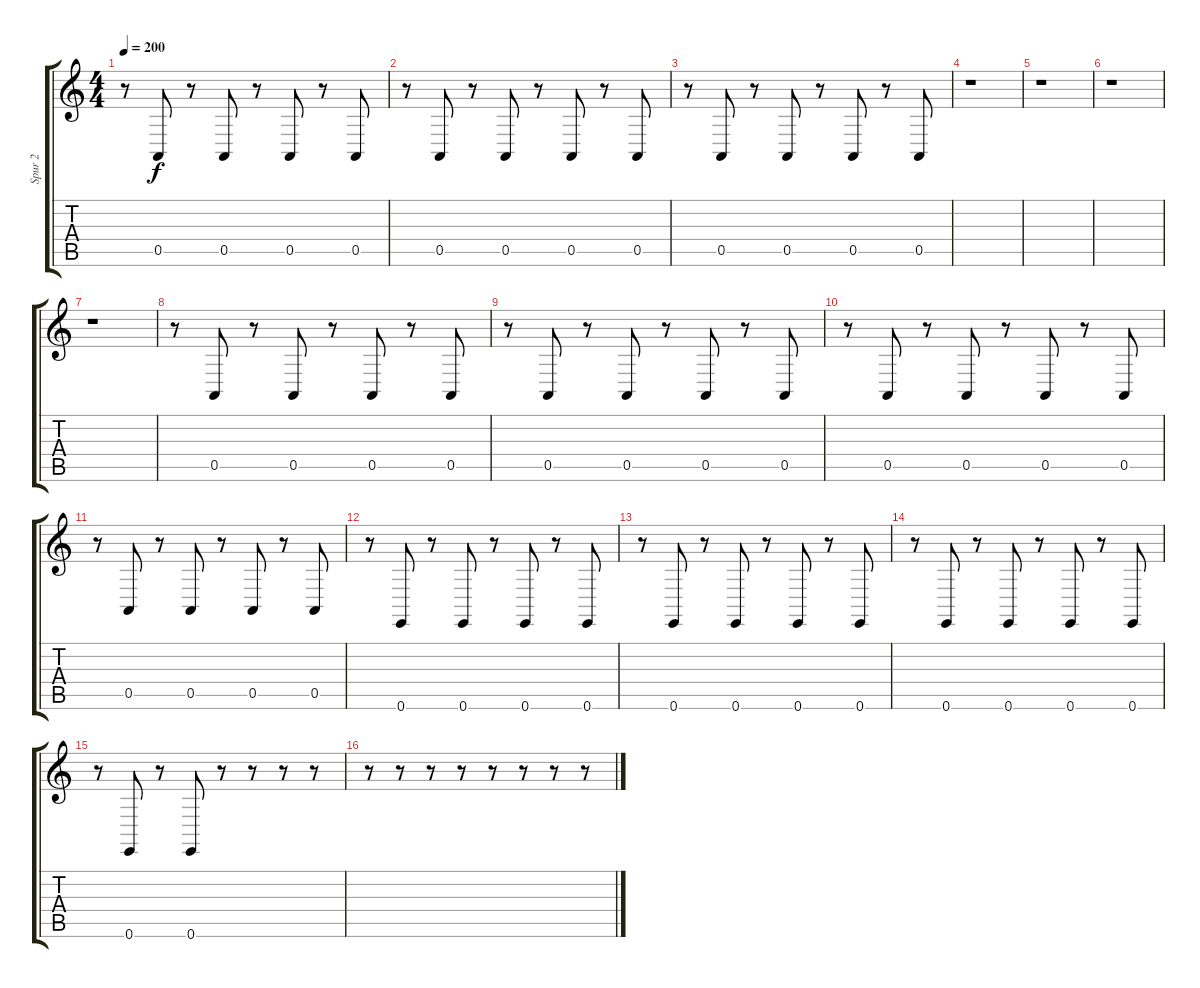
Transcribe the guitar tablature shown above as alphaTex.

\track ("Spur 2" "Spur 2") {instrument clavinet}
\staff {score tabs}
\tuning (E4 B3 G3 D3 A2 E2) {hide}
\ts (4 4)
\tempo 200
\clef g2
\ks c
r.8{dy f} 0.5.8 r.8 0.5.8 r.8 0.5.8 r.8 0.5.8 |
r.8 0.5.8 r.8 0.5.8 r.8 0.5.8 r.8 0.5.8 |
r.8 0.5.8 r.8 0.5.8 r.8 0.5.8 r.8 0.5.8 |
r.1 |
r.1 |
r.1 |
r.1 |
r.8 0.5.8 r.8 0.5.8 r.8 0.5.8 r.8 0.5.8 |
r.8 0.5.8 r.8 0.5.8 r.8 0.5.8 r.8 0.5.8 |
r.8 0.5.8 r.8 0.5.8 r.8 0.5.8 r.8 0.5.8 |
r.8 0.5.8 r.8 0.5.8 r.8 0.5.8 r.8 0.5.8 |
r.8 0.6.8 r.8 0.6.8 r.8 0.6.8 r.8 0.6.8 |
r.8 0.6.8 r.8 0.6.8 r.8 0.6.8 r.8 0.6.8 |
r.8 0.6.8 r.8 0.6.8 r.8 0.6.8 r.8 0.6.8 |
r.8 0.6.8 r.8 0.6.8 r.8 r.8 r.8 r.8 |
r.8 r.8 r.8 r.8 r.8 r.8 r.8 r.8
